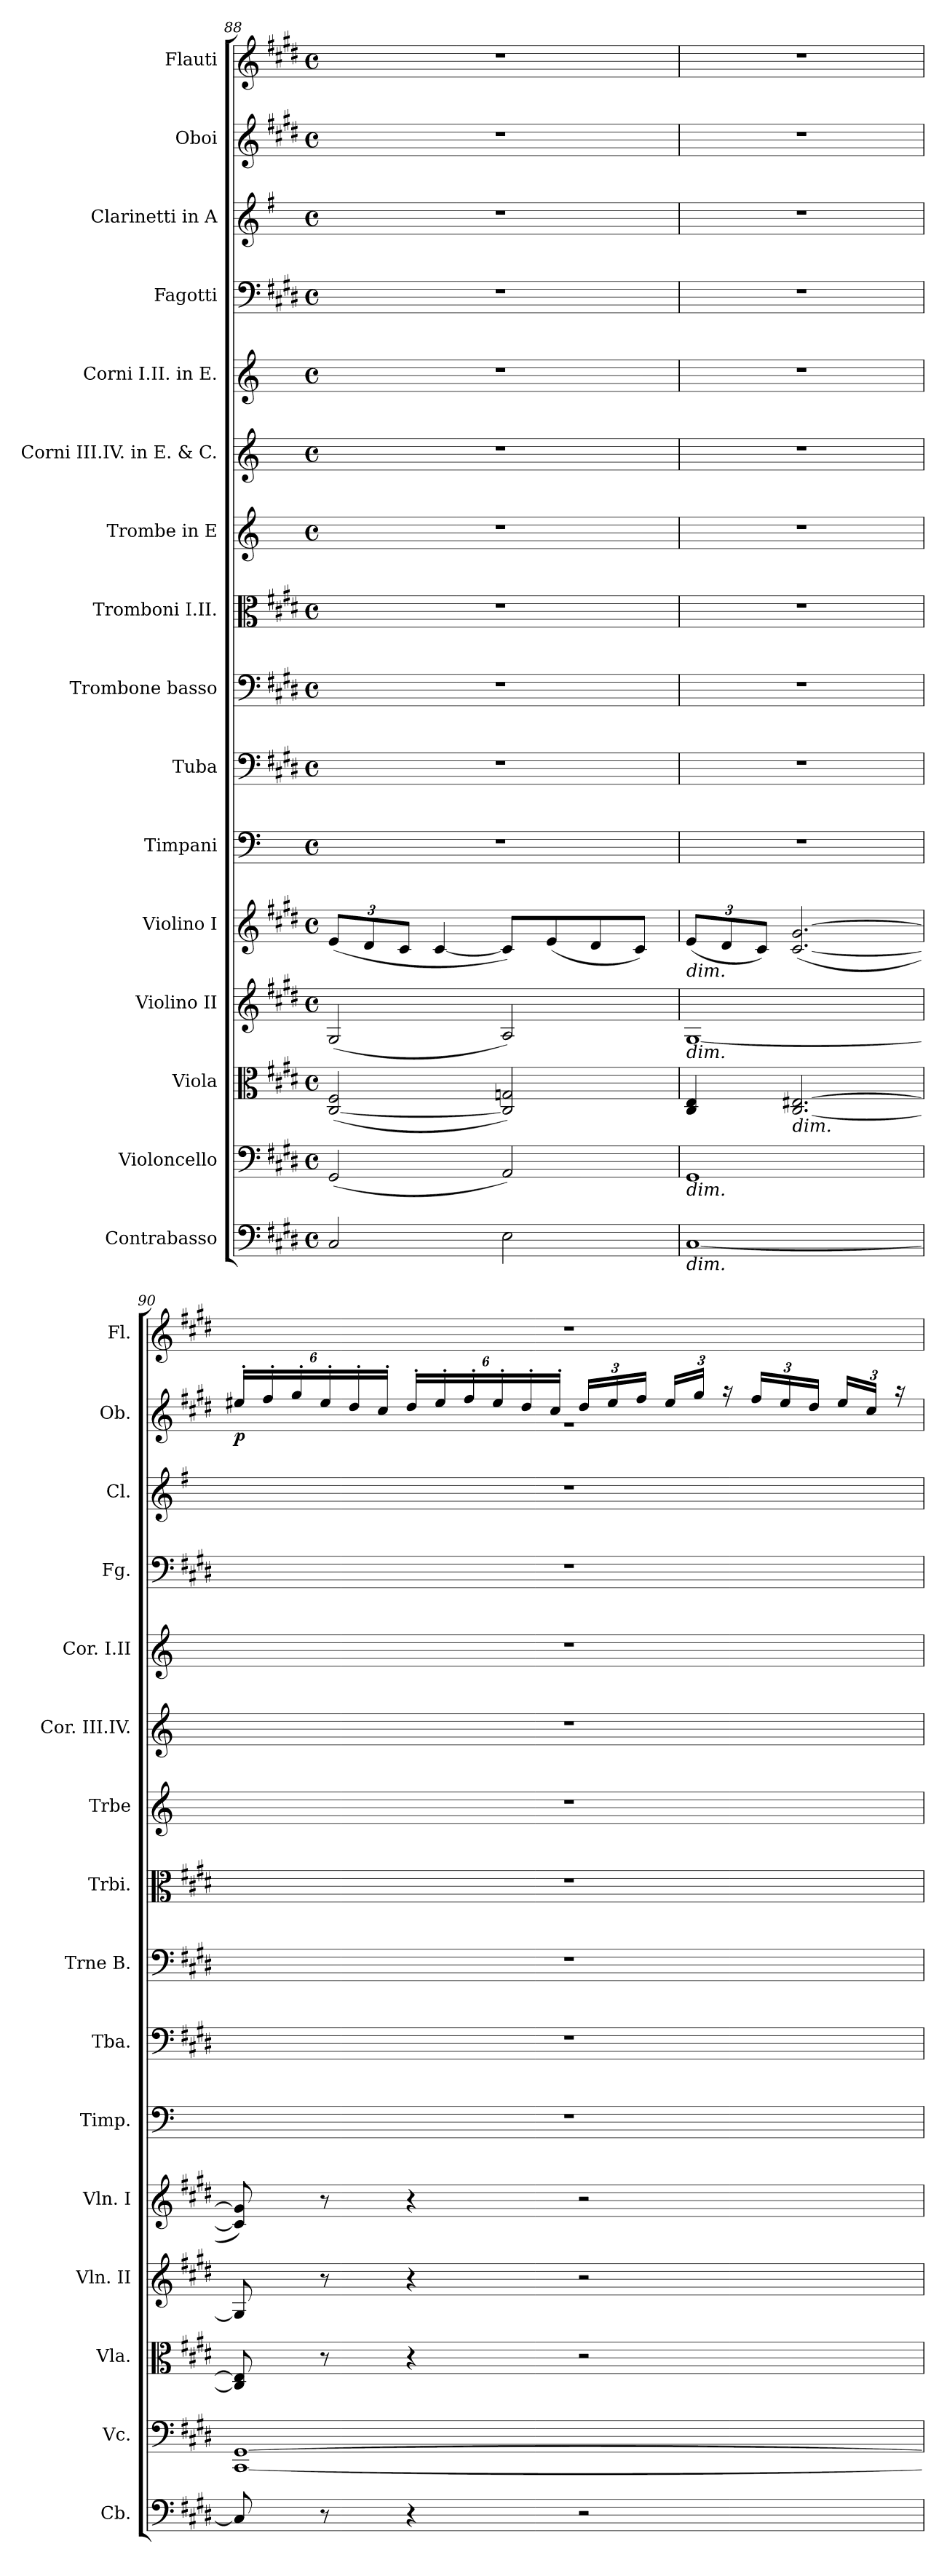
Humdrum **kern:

**kern	**kern	**kern	**kern	**kern	**kern	**kern	**kern	**kern	**kern	**kern	**kern	**kern	**kern	**kern	**dynam	**kern
*part16	*part15	*part14	*part13	*part12	*part11	*part10	*part9	*part8	*part7	*part6	*part5	*part4	*part3	*part2	*part2	*part1
*staff16	*staff15	*staff14	*staff13	*staff12	*staff11	*staff10	*staff9	*staff8	*staff7	*staff6	*staff5	*staff4	*staff3	*staff2	*staff2	*staff1
*I"Contrabasso	*I"Violoncello	*I"Viola	*I"Violino II	*I"Violino I	*I"Timpani	*I"Tuba	*I"Trombone basso	*I"Tromboni I.II.	*I"Trombe in E	*I"Corni III.IV. in E. &amp; C.	*I"Corni I.II. in E.	*I"Fagotti	*I"Clarinetti in A	*I"Oboi	*	*I"Flauti
*I'Cb.	*I'Vc.	*I'Vla.	*I'Vln. II	*I'Vln. I	*I'Timp.	*I'Tba.	*I'Trne B.	*I'Trbi.	*I'Trbe	*I'Cor. III.IV.	*I'Cor. I.II	*I'Fg.	*I'Cl.	*I'Ob.	*	*I'Fl.
*clefF4	*clefF4	*clefC3	*clefG2	*clefG2	*clefF4	*clefF4	*clefF4	*clefC3	*clefG2	*clefG2	*clefG2	*clefF4	*clefG2	*clefG2	*	*clefG2
*ITrd7c12	*	*	*	*	*	*	*	*	*ITrd-2c-4	*ITrd7c12	*ITrd5c8	*	*ITrd2c3	*	*	*
*k[f#c#g#d#]	*k[f#c#g#d#]	*k[f#c#g#d#]	*k[f#c#g#d#]	*k[f#c#g#d#]	*k[]	*k[f#c#g#d#]	*k[f#c#g#d#]	*k[f#c#g#d#]	*k[f#c#g#d#]	*k[]	*k[f#c#g#d#]	*k[f#c#g#d#]	*k[f#c#g#d#]	*k[f#c#g#d#]	*	*k[f#c#g#d#]
*M4/4	*M4/4	*M4/4	*M4/4	*M4/4	*M4/4	*M4/4	*M4/4	*M4/4	*M4/4	*M4/4	*M4/4	*M4/4	*M4/4	*M4/4	*	*M4/4
*met(c)	*met(c)	*met(c)	*met(c)	*met(c)	*met(c)	*met(c)	*met(c)	*met(c)	*met(c)	*met(c)	*met(c)	*met(c)	*met(c)	*met(c)	*	*met(c)
*	*	*	*	*Xbrackettup	*	*	*	*	*	*	*	*	*	*	*	*
=88	=88	=88	=88	=88	=88	=88	=88	=88	=88	=88	=88	=88	=88	=88	=88	=88
2CC#/	(<2GG#/	(>[2C#/ 2F#/	(<2G#/	(<12e/L	1r	1r	1r	1r	1r	1r	1r	1r	1r	1r	.	1r
.	.	.	.	12d#/	.	.	.	.	.	.	.	.	.	.	.	.
.	.	.	.	12c#/J	.	.	.	.	.	.	.	.	.	.	.	.
.	.	.	.	[4c#/	.	.	.	.	.	.	.	.	.	.	.	.
2EE\	2AA/)	2C#/] 2Gn/)	2A/)	8c#/L])	.	.	.	.	.	.	.	.	.	.	.	.
.	.	.	.	(<8e/	.	.	.	.	.	.	.	.	.	.	.	.
.	.	.	.	8d#/	.	.	.	.	.	.	.	.	.	.	.	.
.	.	.	.	8c#/J)	.	.	.	.	.	.	.	.	.	.	.	.
=89	=89	=89	=89	=89	=89	=89	=89	=89	=89	=89	=89	=89	=89	=89	=89	=89
!	!	!	!	!LO:TX:b:i:t=dim.	!	!	!	!	!	!	!	!	!	!	!	!
!	!	!	!LO:TX:b:i:t=dim.	!	!	!	!	!	!	!	!	!	!	!	!	!
!	!LO:TX:b:i:t=dim.	!	!	!	!	!	!	!	!	!	!	!	!	!	!	!
!LO:TX:b:i:t=dim.	!	!	!	!	!	!	!	!	!	!	!	!	!	!	!	!
[1CC#	1GG#	4C#/ 4E/	[1G#	(<12e/L	1r	1r	1r	1r	1r	1r	1r	1r	1r	1r	.	1r
.	.	.	.	12d#/	.	.	.	.	.	.	.	.	.	.	.	.
.	.	.	.	12c#/J)	.	.	.	.	.	.	.	.	.	.	.	.
!	!	!LO:TX:b:i:t=dim.	!	!	!	!	!	!	!	!	!	!	!	!	!	!
.	.	[2.C#/ [2.E#X/	.	(>[2.c#/ [2.g#/	.	.	.	.	.	.	.	.	.	.	.	.
!!LO:PB:g=z
=90	=90	=90	=90	=90	=90	=90	=90	=90	=90	=90	=90	=90	=90	=90	=90	=90
*	*	*	*	*	*	*	*	*	*	*	*	*	*	*Xbrackettup	*	*
*	*	*	*	*	*	*	*	*	*	*	*	*	*	*^	*	*
!	!	!	!	!	!	!	!	!	!	!	!	!	!	!	!	!LO:DY:b	!
8CC#/]	[1CC# [1GG#	8C#/] 8E#/]	8G#/]	8c#/] 8g#/])	1r	1r	1r	1r	1r	1r	1r	1r	1r	24ee#X'/LL	1r	p	1r
.	.	.	.	.	.	.	.	.	.	.	.	.	.	24ff#'/	.	.	.
.	.	.	.	.	.	.	.	.	.	.	.	.	.	24gg#'/	.	.	.
8r	.	8r	8r	8r	.	.	.	.	.	.	.	.	.	24ee#'/	.	.	.
.	.	.	.	.	.	.	.	.	.	.	.	.	.	24dd#'/	.	.	.
.	.	.	.	.	.	.	.	.	.	.	.	.	.	24cc#'/JJ	.	.	.
4r	.	4r	4r	4r	.	.	.	.	.	.	.	.	.	24dd#'/LL	.	.	.
.	.	.	.	.	.	.	.	.	.	.	.	.	.	24ee#'/	.	.	.
.	.	.	.	.	.	.	.	.	.	.	.	.	.	24ff#'/	.	.	.
.	.	.	.	.	.	.	.	.	.	.	.	.	.	24ee#'/	.	.	.
.	.	.	.	.	.	.	.	.	.	.	.	.	.	24dd#'/	.	.	.
.	.	.	.	.	.	.	.	.	.	.	.	.	.	24cc#'/JJ	.	.	.
2r	.	2r	2r	2r	.	.	.	.	.	.	.	.	.	24dd#/LL	.	.	.
.	.	.	.	.	.	.	.	.	.	.	.	.	.	24ee#/	.	.	.
.	.	.	.	.	.	.	.	.	.	.	.	.	.	24ff#/JJ	.	.	.
.	.	.	.	.	.	.	.	.	.	.	.	.	.	24ee#/LL	.	.	.
.	.	.	.	.	.	.	.	.	.	.	.	.	.	24gg#/JJ	.	.	.
.	.	.	.	.	.	.	.	.	.	.	.	.	.	24r	.	.	.
.	.	.	.	.	.	.	.	.	.	.	.	.	.	24ff#/LL	.	.	.
.	.	.	.	.	.	.	.	.	.	.	.	.	.	24ee#/	.	.	.
.	.	.	.	.	.	.	.	.	.	.	.	.	.	24dd#/JJ	.	.	.
.	.	.	.	.	.	.	.	.	.	.	.	.	.	24ee#/LL	.	.	.
.	.	.	.	.	.	.	.	.	.	.	.	.	.	24cc#/JJ	.	.	.
.	.	.	.	.	.	.	.	.	.	.	.	.	.	24r	.	.	.
*	*	*	*	*	*	*	*	*	*	*	*	*	*	*v	*v	*	*
=	=	=	=	=	=	=	=	=	=	=	=	=	=	=	=	=
*-	*-	*-	*-	*-	*-	*-	*-	*-	*-	*-	*-	*-	*-	*-	*-	*-
